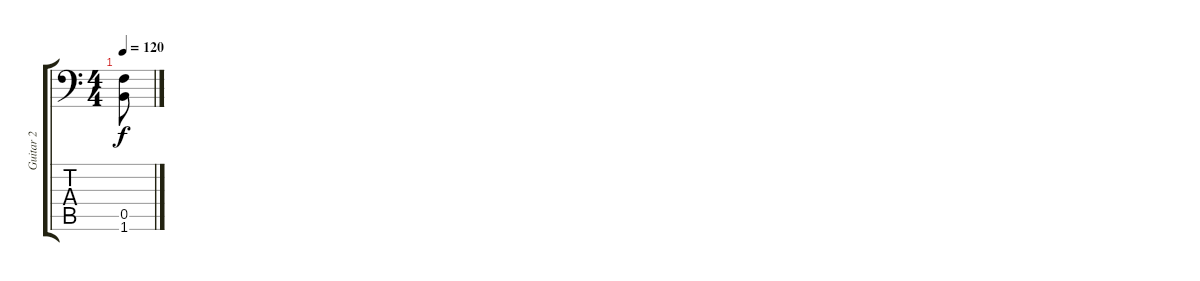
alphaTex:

\track ("Guitar 2" "Guitar 2") {instrument distortionguitar}
\staff {score tabs}
\tuning (C4 G3 Eb3 Bb2 F2 Bb1) {hide}
\ts (4 4)
\tempo 120
\clef f4
\ks c
(0.5 1.6).8{dy f}
